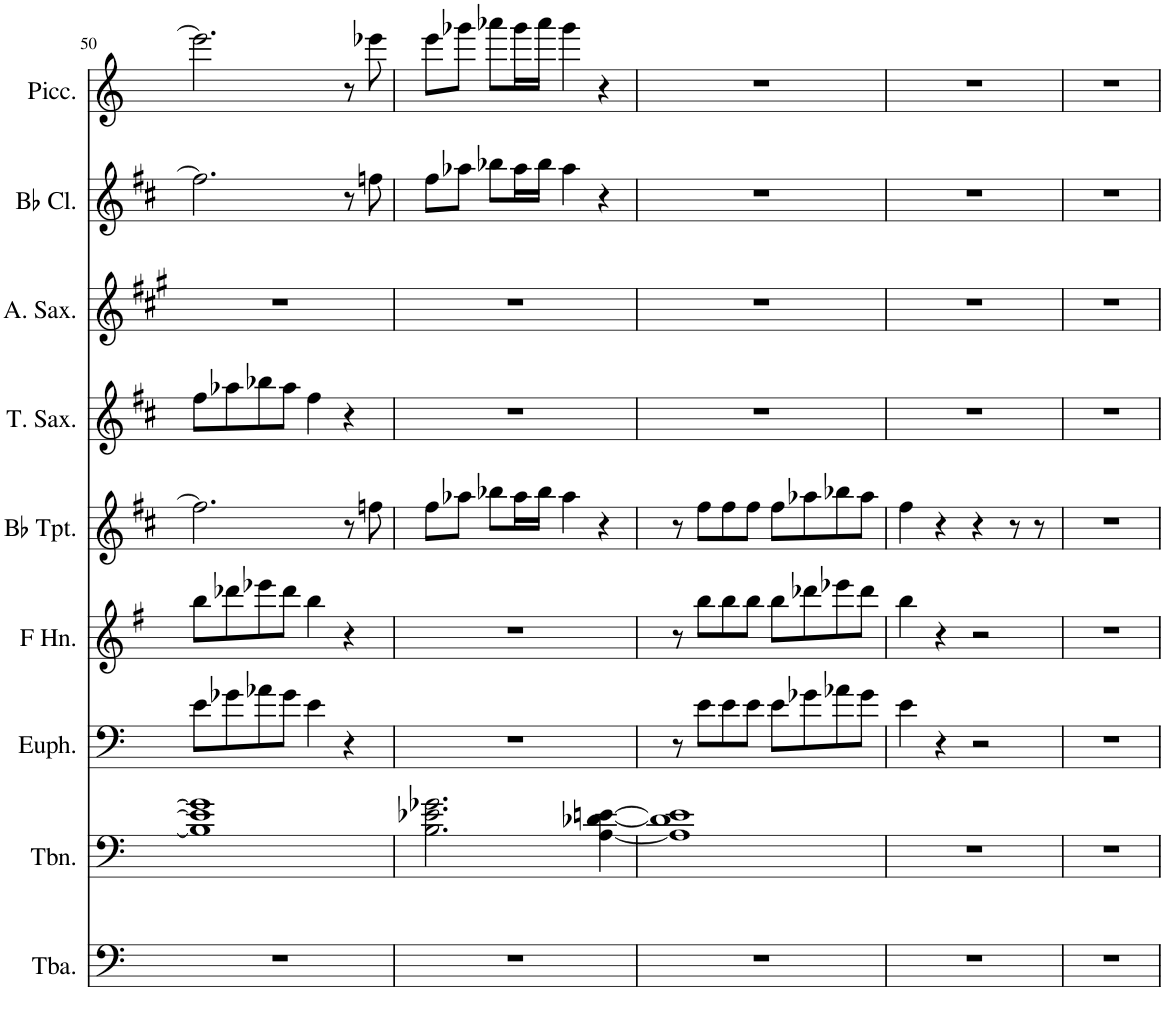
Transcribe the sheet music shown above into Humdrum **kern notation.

**kern	**kern	**kern	**kern	**kern	**kern	**kern	**kern	**kern
*part9	*part8	*part7	*part6	*part5	*part4	*part3	*part2	*part1
*staff9	*staff8	*staff7	*staff6	*staff5	*staff4	*staff3	*staff2	*staff1
*I"Tuba	*I"Trombone	*I"Euphonium	*I"Horn in F	*I"Bb Trumpet	*I"Tenor Saxophone	*I"Alto Saxophone	*I"Bb Clarinet	*I"Piccolo
*I'Tba.	*I'Tbn.	*I'Euph.	*	*I'Bb Tpt.	*I'T. Sax.	*I'A. Sax.	*I'Bb Cl.	*I'Picc.
!!LO:PB:g=z
*clefF4	*clefF4	*clefF4	*clefG2	*clefG2	*clefG2	*clefG2	*clefG2	*clefG2
*	*	*	*Trd4c7	*Trd1c2	*Trd8c14	*Trd5c9	*Trd1c2	*Trd-7c-12
*k[]	*k[]	*k[]	*k[f#]	*k[f#c#]	*k[f#c#]	*k[f#c#g#]	*k[f#c#]	*k[]
*M4/4	*M4/4	*M4/4	*M4/4	*M4/4	*M4/4	*M4/4	*M4/4	*M4/4
=50	=50	=50	=50	=50	=50	=50	=50	=50
1r	1B] 1e-] 1g-]	8e\L	8bb\L	2.ff\]	8ff#\L	1r	2.ff\]	2.eee-\]
.	.	8g-X\	8ddd-X\	.	8aa-X\	.	.	.
.	.	8a-X\	8eee-X\	.	8bb-X\	.	.	.
.	.	8g-\J	8ddd-\J	.	8aa-\J	.	.	.
.	.	4e\	4bb\	.	4ff#\	.	.	.
.	.	4r	4r	8r	4r	.	8r	8r
.	.	.	.	8ffn\	.	.	8ffn\	8eee-X\
=51	=51	=51	=51	=51	=51	=51	=51	=51
1r	2.B\ 2.e-X\ 2.g-X\	1r	1r	8ff#\L	1r	1r	8ff#\L	8eee\L
.	.	.	.	8aa-X\J	.	.	8aa-X\J	8ggg-X\J
.	.	.	.	8bb-X\L	.	.	8bb-X\L	8aaa-X\L
.	.	.	.	16aa-\L	.	.	16aa-\L	16ggg-\L
.	.	.	.	16bb-\JJ	.	.	16bb-\JJ	16aaa-\JJ
.	.	.	.	4aa-\	.	.	4aa-\	4ggg-\
.	[4A\ [4d-X\ [4en\	.	.	4r	.	.	4r	4r
=52	=52	=52	=52	=52	=52	=52	=52	=52
1r	1A] 1d-] 1e]	8r	8r	8r	1r	1r	1r	1r
.	.	8e\L	8bb\L	8ff#\L	.	.	.	.
.	.	8e\	8bb\	8ff#\	.	.	.	.
.	.	8e\J	8bb\J	8ff#\J	.	.	.	.
.	.	8e\L	8bb\L	8ff#\L	.	.	.	.
.	.	8g-X\	8ddd-X\	8aa-X\	.	.	.	.
.	.	8a-X\	8eee-X\	8bb-X\	.	.	.	.
.	.	8g-\J	8ddd-\J	8aa-\J	.	.	.	.
=53	=53	=53	=53	=53	=53	=53	=53	=53
1r	1r	4e\	4bb\	4ff#\	1r	1r	1r	1r
.	.	4r	4r	4r	.	.	.	.
.	.	2r	2r	4r	.	.	.	.
.	.	.	.	8r	.	.	.	.
.	.	.	.	8r	.	.	.	.
=54	=54	=54	=54	=54	=54	=54	=54	=54
1r	1r	1r	1r	1r	1r	1r	1r	1r
=	=	=	=	=	=	=	=	=
*-	*-	*-	*-	*-	*-	*-	*-	*-
